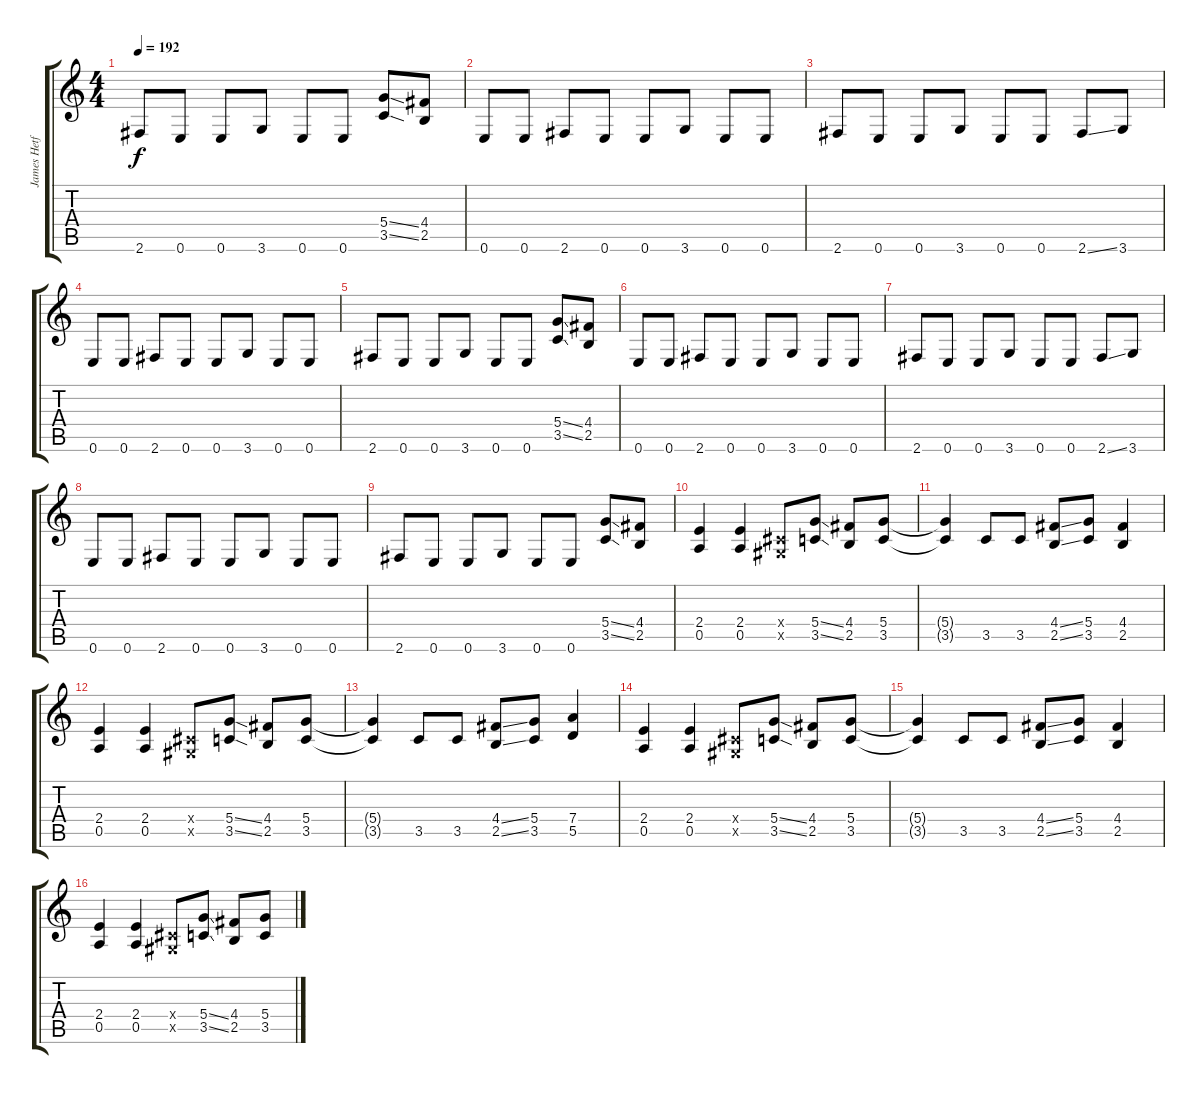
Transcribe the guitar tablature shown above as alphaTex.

\track ("James Hetfield" "James Hetf") {instrument distortionguitar}
\staff {score tabs}
\tuning (E4 B3 G3 D3 A2 E2) {hide}
\ts (4 4)
\tempo 192
\clef g2
\ks c
2.6.8{dy f} 0.6.8 0.6.8 3.6.8 0.6.8 0.6.8 (5.4{ss} 3.5{ss}).8 (4.4 2.5).8 |
0.6.8 0.6.8 2.6.8 0.6.8 0.6.8 3.6.8 0.6.8 0.6.8 |
2.6.8 0.6.8 0.6.8 3.6.8 0.6.8 0.6.8 2.6{ss}.8 3.6.8 |
0.6.8 0.6.8 2.6.8 0.6.8 0.6.8 3.6.8 0.6.8 0.6.8 |
2.6.8 0.6.8 0.6.8 3.6.8 0.6.8 0.6.8 (5.4{ss} 3.5{ss}).8 (4.4 2.5).8 |
0.6.8 0.6.8 2.6.8 0.6.8 0.6.8 3.6.8 0.6.8 0.6.8 |
2.6.8 0.6.8 0.6.8 3.6.8 0.6.8 0.6.8 2.6{ss}.8 3.6.8 |
0.6.8 0.6.8 2.6.8 0.6.8 0.6.8 3.6.8 0.6.8 0.6.8 |
2.6.8 0.6.8 0.6.8 3.6.8 0.6.8 0.6.8 (5.4{ss} 3.5{ss}).8 (4.4 2.5).8 |
(2.4 0.5).4 (2.4 0.5).4 (-1.4{x} -1.5{x}).8 (5.4{ss} 3.5{ss}).8 (4.4 2.5).8 (5.4 3.5).8 |
(5.4{t} 3.5{t}).4 3.5.8 3.5.8 (4.4{ss} 2.5{ss}).8 (5.4 3.5).8 (4.4 2.5).4 |
(2.4 0.5).4 (2.4 0.5).4 (-1.4{x} -1.5{x}).8 (5.4{ss} 3.5{ss}).8 (4.4 2.5).8 (5.4 3.5).8 |
(5.4{t} 3.5{t}).4 3.5.8 3.5.8 (4.4{ss} 2.5{ss}).8 (5.4 3.5).8 (7.4 5.5).4 |
(2.4 0.5).4 (2.4 0.5).4 (-1.4{x} -1.5{x}).8 (5.4{ss} 3.5{ss}).8 (4.4 2.5).8 (5.4 3.5).8 |
(5.4{t} 3.5{t}).4 3.5.8 3.5.8 (4.4{ss} 2.5{ss}).8 (5.4 3.5).8 (4.4 2.5).4 |
(2.4 0.5).4 (2.4 0.5).4 (-1.4{x} -1.5{x}).8 (5.4{ss} 3.5{ss}).8 (4.4 2.5).8 (5.4 3.5).8
